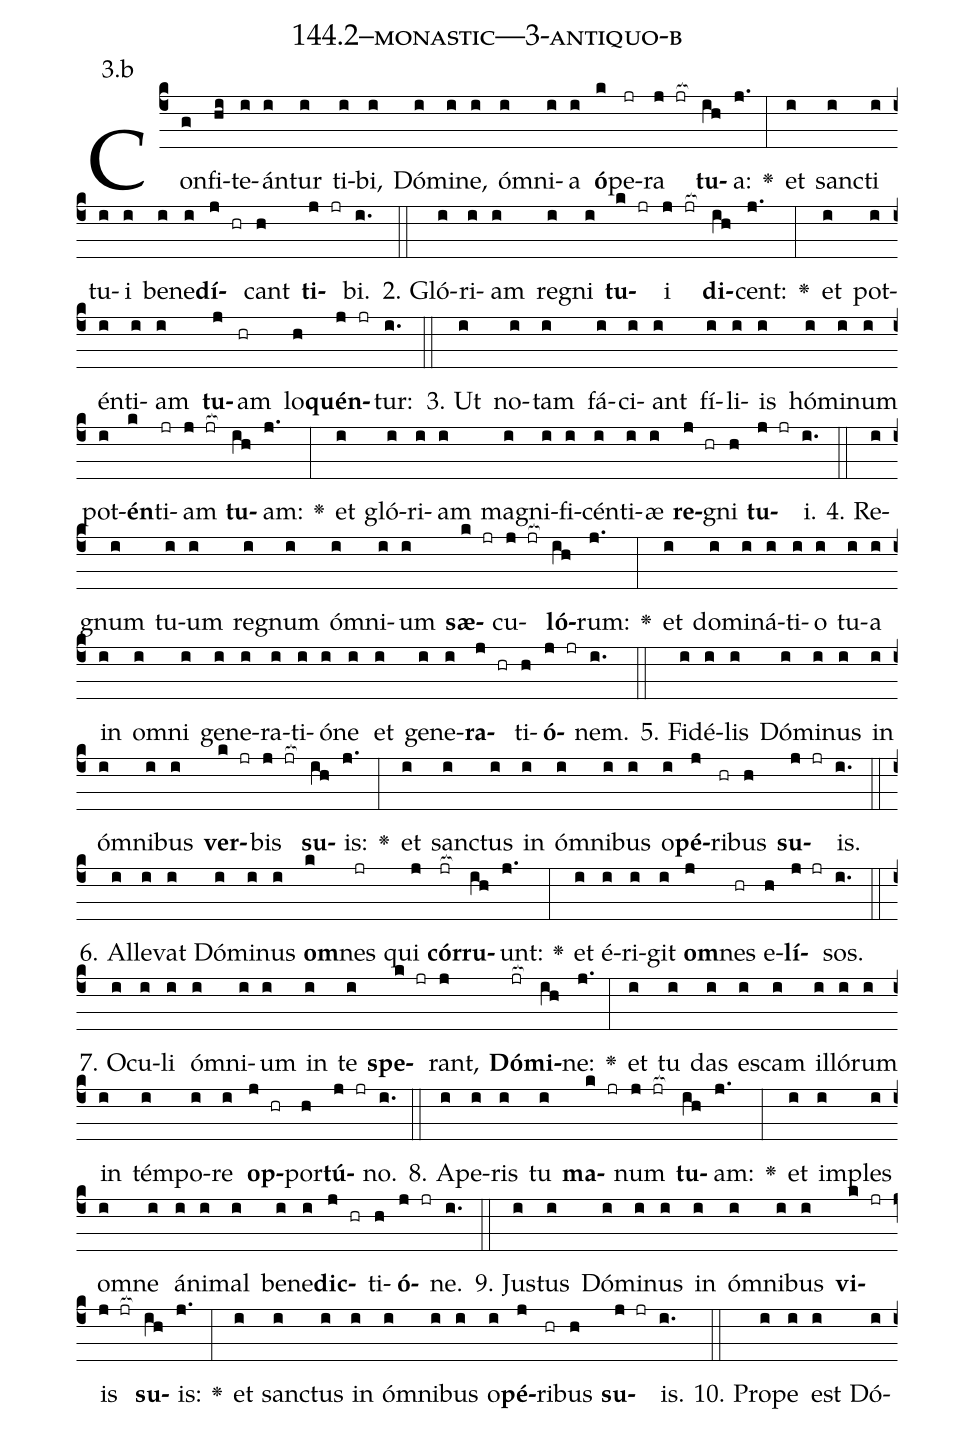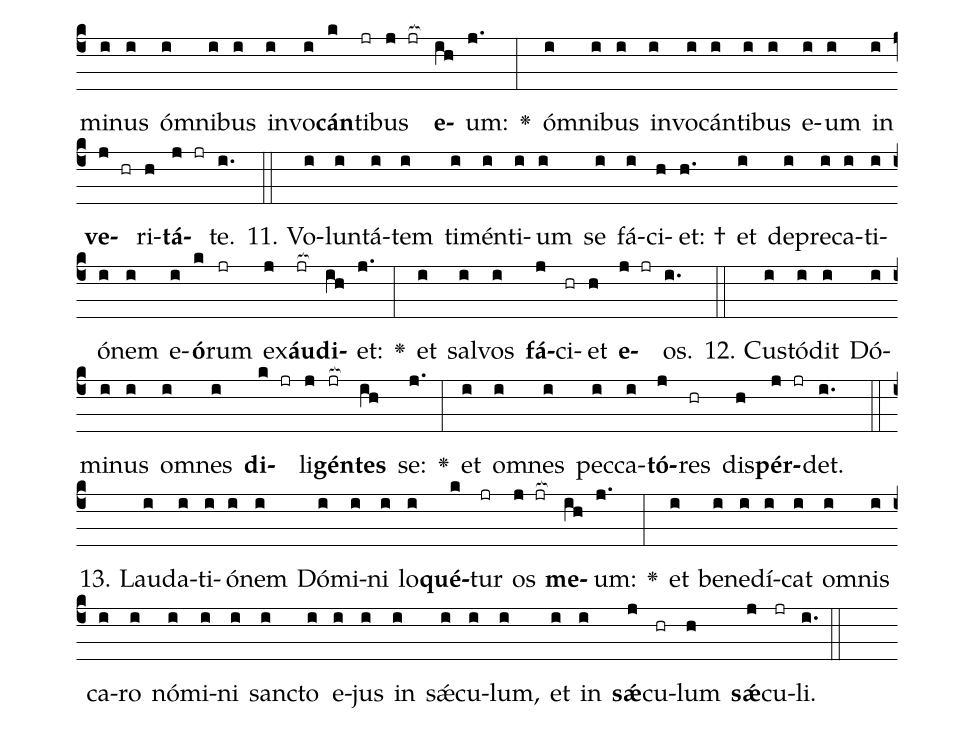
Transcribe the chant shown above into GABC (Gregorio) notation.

name: 144.2--monastic---3-antiquo-b;
annotation: 3.b;
%%
(c4)Con(g)fi(hi)te(i)án(i)tur(i) ti(i)bi,(i) Dó(i)mi(i)ne,(i) óm(i)ni(i)a(i) <b>ó</b>(k)pe(jr)ra(j jr[ocb:1{]) <b>tu</b>(ih[ocb:0}])a:(j.) <v>\greheightstar</v>(:) et(i) sanc(i)ti(i) tu(i)i(i) be(i)ne(i)<b>dí</b>(j hr)cant(h) <b>ti</b>(j jr)bi.(i.) (::)
2. Gló(i)ri(i)am(i) re(i)gni(i) <b>tu</b>(k jr)i(j jr[ocb:1{]) <b>di</b>(ih[ocb:0}])cent:(j.) <v>\greheightstar</v>(:) et(i) pot(i)én(i)ti(i)am(i) <b>tu</b>(j)am(hr) lo(h)<b>quén</b>(j jr)tur:(i.) (::)
3. Ut(i) no(i)tam(i) fá(i)ci(i)ant(i) fí(i)li(i)is(i) hó(i)mi(i)num(i) pot(i)<b>én</b>(k)ti(jr)am(j jr[ocb:1{]) <b>tu</b>(ih[ocb:0}])am:(j.) <v>\greheightstar</v>(:) et(i) gló(i)ri(i)am(i) ma(i)gni(i)fi(i)cén(i)ti(i)æ(i) <b>re</b>(j hr)gni(h) <b>tu</b>(j jr)i.(i.) (::)
4. Re(i)gnum(i) tu(i)um(i) re(i)gnum(i) óm(i)ni(i)um(i) <b>sæ</b>(k jr)cu(j jr[ocb:1{])<b>ló</b>(ih[ocb:0}])rum:(j.) <v>\greheightstar</v>(:) et(i) do(i)mi(i)ná(i)ti(i)o(i) tu(i)a(i) in(i) om(i)ni(i) ge(i)ne(i)ra(i)ti(i)ó(i)ne(i) et(i) ge(i)ne(i)<b>ra</b>(j hr)ti(h)<b>ó</b>(j jr)nem.(i.) (::)
5. Fi(i)dé(i)lis(i) Dó(i)mi(i)nus(i) in(i) óm(i)ni(i)bus(i) <b>ver</b>(k jr)bis(j jr[ocb:1{]) <b>su</b>(ih[ocb:0}])is:(j.) <v>\greheightstar</v>(:) et(i) sanc(i)tus(i) in(i) óm(i)ni(i)bus(i) o(i)<b>pé</b>(j)ri(hr)bus(h) <b>su</b>(j jr)is.(i.) (::)
6. Al(i)le(i)vat(i) Dó(i)mi(i)nus(i) <b>om</b>(k)nes(jr) qui(j) <b>cór</b>(jr[ocb:1{])<b>ru</b>(ih[ocb:0}])unt:(j.) <v>\greheightstar</v>(:) et(i) é(i)ri(i)git(i) <b>om</b>(j)nes(hr) e(h)<b>lí</b>(j jr)sos.(i.) (::)
7. O(i)cu(i)li(i) óm(i)ni(i)um(i) in(i) te(i) <b>spe</b>(k jr)rant,(j) <b>Dó</b>(jr[ocb:1{])<b>mi</b>(ih[ocb:0}])ne:(j.) <v>\greheightstar</v>(:) et(i) tu(i) das(i) es(i)cam(i) il(i)ló(i)rum(i) in(i) tém(i)po(i)re(i) <b>op</b>(j hr)por(h)<b>tú</b>(j jr)no.(i.) (::)
8. A(i)pe(i)ris(i) tu(i) <b>ma</b>(k jr)num(j jr[ocb:1{]) <b>tu</b>(ih[ocb:0}])am:(j.) <v>\greheightstar</v>(:) et(i) im(i)ples(i) om(i)ne(i) á(i)ni(i)mal(i) be(i)ne(i)<b>dic</b>(j hr)ti(h)<b>ó</b>(j jr)ne.(i.) (::)
9. Jus(i)tus(i) Dó(i)mi(i)nus(i) in(i) óm(i)ni(i)bus(i) <b>vi</b>(k jr)is(j jr[ocb:1{]) <b>su</b>(ih[ocb:0}])is:(j.) <v>\greheightstar</v>(:) et(i) sanc(i)tus(i) in(i) óm(i)ni(i)bus(i) o(i)<b>pé</b>(j)ri(hr)bus(h) <b>su</b>(j jr)is.(i.) (::)
10. Pro(i)pe(i) est(i) Dó(i)mi(i)nus(i) óm(i)ni(i)bus(i) in(i)vo(i)<b>cán</b>(k)ti(jr)bus(j jr[ocb:1{]) <b>e</b>(ih[ocb:0}])um:(j.) <v>\greheightstar</v>(:) óm(i)ni(i)bus(i) in(i)vo(i)cán(i)ti(i)bus(i) e(i)um(i) in(i) <b>ve</b>(j hr)ri(h)<b>tá</b>(j jr)te.(i.) (::)
11. Vo(i)lun(i)tá(i)tem(i) ti(i)mén(i)ti(i)um(i) se(i) fá(i)ci(h)et: †(h.) et(i) de(i)pre(i)ca(i)ti(i)ó(i)nem(i) e(i)<b>ó</b>(k)rum(jr) ex(j)<b>áu</b>(jr[ocb:1{])<b>di</b>(ih[ocb:0}])et:(j.) <v>\greheightstar</v>(:) et(i) sal(i)vos(i) <b>fá</b>(j)ci(hr)et(h) <b>e</b>(j jr)os.(i.) (::)
12. Cus(i)tó(i)dit(i) Dó(i)mi(i)nus(i) om(i)nes(i) <b>di</b>(k jr)li(j)<b>gén</b>(jr[ocb:1{])<b>tes</b>(ih[ocb:0}]) se:(j.) <v>\greheightstar</v>(:) et(i) om(i)nes(i) pec(i)ca(i)<b>tó</b>(j)res(hr) dis(h)<b>pér</b>(j jr)det.(i.) (::)
13. Lau(i)da(i)ti(i)ó(i)nem(i) Dó(i)mi(i)ni(i) lo(i)<b>qué</b>(k)tur(jr) os(j jr[ocb:1{]) <b>me</b>(ih[ocb:0}])um:(j.) <v>\greheightstar</v>(:) et(i) be(i)ne(i)dí(i)cat(i) om(i)nis(i) ca(i)ro(i) nó(i)mi(i)ni(i) sanc(i)to(i) e(i)jus(i) in(i) sǽ(i)cu(i)lum,(i) et(i) in(i) <b>sǽ</b>(j)cu(hr)lum(h) <b>sǽ</b>(j)cu(jr)li.(i.) (::)
